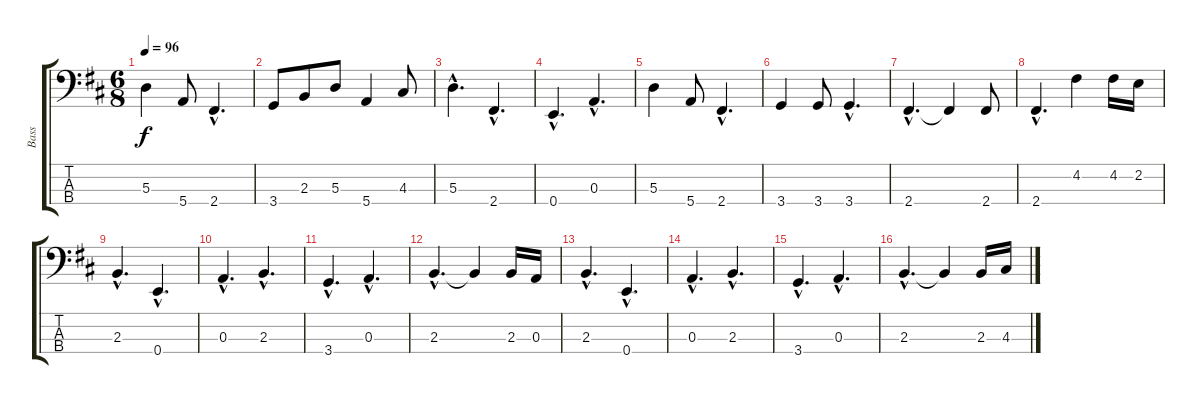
\track ("Bass" "Bass") {instrument electricbassfinger}
\staff {score tabs}
\tuning (G2 D2 A1 E1) {hide}
\ts (6 8)
\tempo 96
\clef f4
\ks bminor
5.3.4{dy f} 5.4.8 2.4{hac}.4{d} |
3.4.8 2.3.8 5.3.8 5.4.4 4.3.8 |
5.3{hac}.4{d} 2.4{hac}.4{d} |
0.4{hac}.4{d} 0.3{hac}.4{d} |
5.3.4 5.4.8 2.4{hac}.4{d} |
3.4.4 3.4.8 3.4{hac}.4{d} |
2.4{hac}.4{d} 2.4{t}.4 2.4.8 |
2.4{hac}.4{d} 4.2.4 4.2.16 2.2.16 |
2.3{hac}.4{d} 0.4{hac}.4{d} |
0.3{hac}.4{d} 2.3{hac}.4{d} |
3.4{hac}.4{d} 0.3{hac}.4{d} |
2.3{hac}.4{d} 2.3{t}.4 2.3.16 0.3.16 |
2.3{hac}.4{d} 0.4{hac}.4{d} |
0.3{hac}.4{d} 2.3{hac}.4{d} |
3.4{hac}.4{d} 0.3{hac}.4{d} |
2.3{hac}.4{d} 2.3{t}.4 2.3.16 4.3.16
